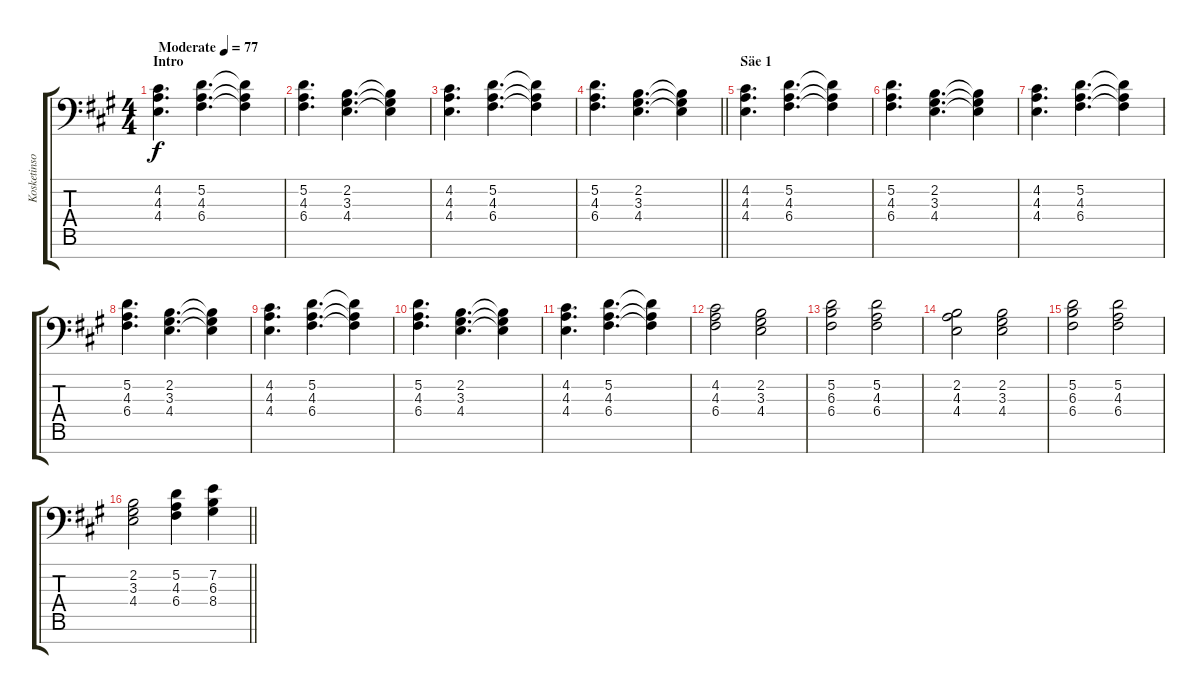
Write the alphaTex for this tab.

\track ("Kosketinsoitin" "Kosketinso") {instrument acousticgrandpiano}
\staff {score tabs}
\tuning (D4 A3 F3 C3 G2 D2 A1) {hide}
\ts (4 4)
\section ("" "Intro")
\tempo (77 "Moderate")
\clef f4
\ks a
(4.2 4.3 4.4).4{d dy f instrument acousticgrandpiano} (5.2 4.3 6.4).4{d} (5.2{t} 4.3{t} 6.4{t}).4 |
(5.2 4.3 6.4).4{d} (2.2 3.3 4.4).4{d} (2.2{t} 3.3{t} 4.4{t}).4 |
(4.2 4.3 4.4).4{d} (5.2 4.3 6.4).4{d} (5.2{t} 4.3{t} 6.4{t}).4 |
\barLineRight lightlight
(5.2 4.3 6.4).4{d} (2.2 3.3 4.4).4{d} (2.2{t} 3.3{t} 4.4{t}).4 |
\section ("" "Säe 1")
(4.2 4.3 4.4).4{d} (5.2 4.3 6.4).4{d} (5.2{t} 4.3{t} 6.4{t}).4 |
(5.2 4.3 6.4).4{d} (2.2 3.3 4.4).4{d} (2.2{t} 3.3{t} 4.4{t}).4 |
(4.2 4.3 4.4).4{d} (5.2 4.3 6.4).4{d} (5.2{t} 4.3{t} 6.4{t}).4 |
(5.2 4.3 6.4).4{d} (2.2 3.3 4.4).4{d} (2.2{t} 3.3{t} 4.4{t}).4 |
(4.2 4.3 4.4).4{d} (5.2 4.3 6.4).4{d} (5.2{t} 4.3{t} 6.4{t}).4 |
(5.2 4.3 6.4).4{d} (2.2 3.3 4.4).4{d} (2.2{t} 3.3{t} 4.4{t}).4 |
(4.2 4.3 4.4).4{d} (5.2 4.3 6.4).4{d} (5.2{t} 4.3{t} 6.4{t}).4 |
(4.2 4.3 6.4).2 (2.2 3.3 4.4).2 |
(5.2 6.3 6.4).2 (5.2 4.3 6.4).2 |
(2.2 4.3 4.4).2 (2.2 3.3 4.4).2 |
(5.2 6.3 6.4).2 (5.2 4.3 6.4).2 |
\barLineRight lightlight
(2.2 3.3 4.4).2 (5.2 4.3 6.4).4 (7.2 6.3 8.4).4
